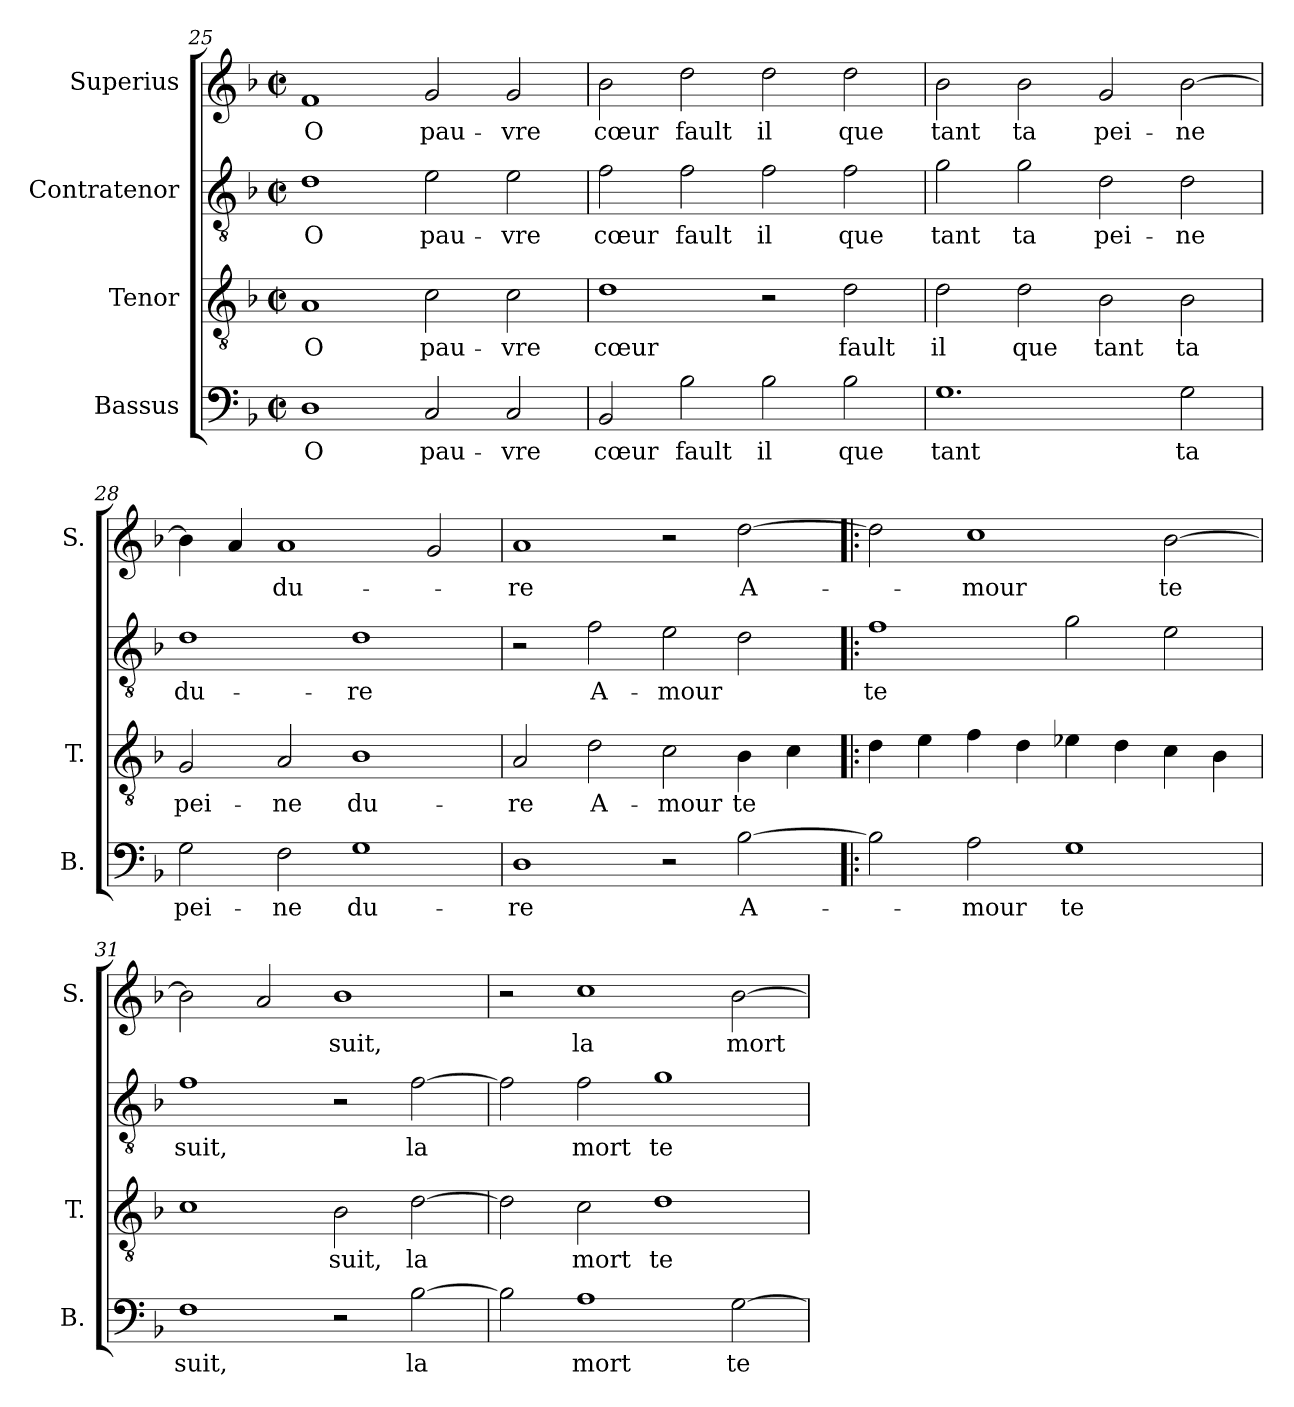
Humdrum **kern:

**kern	**text	**kern	**text	**kern	**text	**kern	**text
*part4	*part4	*part3	*part3	*part2	*part2	*part1	*part1
*staff4	*staff4	*staff3	*staff3	*staff2	*staff2	*staff1	*staff1
*I"Bassus	*	*I"Tenor	*	*I"Contratenor	*	*I"Superius	*
*I'B.	*	*I'T.	*	*	*	*I'S.	*
!!LO:LB:g=z
*clefF4	*	*clefGv2	*	*clefGv2	*	*clefG2	*
*k[b-]	*	*k[b-]	*	*k[b-]	*	*k[b-]	*
*F:	*	*F:	*	*F:	*	*F:	*
*M2/2	*	*M2/2	*	*M2/2	*	*M2/2	*
*met(c|)	*	*met(c|)	*	*met(c|)	*	*met(c|)	*
=25	=25	=25	=25	=25	=25	=25	=25
1D\	O	1A/	O	1d\	O	1f/	O
2C/	pau-	2c\	pau-	2e\	pau-	2g/	pau-
2C/	-vre	2c\	-vre	2e\	-vre	2g/	-vre
=26	=26	=26	=26	=26	=26	=26	=26
2BB-/	cœur	1d\	cœur	2f\	cœur	2b-\	cœur
2B-\	fault	.	.	2f\	fault	2dd\	fault
2B-\	il	2r	.	2f\	il	2dd\	il
2B-\	que	2d\	fault	2f\	que	2dd\	que
=27	=27	=27	=27	=27	=27	=27	=27
1.G\	tant	2d\	il	2g\	tant	2b-\	tant
.	.	2d\	que	2g\	ta	2b-\	ta
.	.	2B-\	tant	2d\	pei-	2g/	pei-
2G\	ta	2B-\	ta	2d\	-ne	[2b-\	-ne
=28	=28	=28	=28	=28	=28	=28	=28
2G\	pei-	2G/	pei-	1d\	du-	4b-\]	.
.	.	.	.	.	.	4a/	.
2F\	-ne	2A/	-ne	.	.	1a/	du-
1G\	du-	1B-\	du-	1d\	-re	.	.
.	.	.	.	.	.	2g/	.
=29	=29	=29	=29	=29	=29	=29	=29
1D\	-re	2A/	-re	2r	.	1a/	-re
.	.	2d\	A-	2f\	A-	.	.
2r	.	2c\	-mour	2e\	-mour	2r	.
[2B-\	A-	4B-\	te	2d\	.	[2dd\	A-
.	.	4c\	.	.	.	.	.
!!LO:PB:g=z
=30!|:	=30!|:	=30!|:	=30!|:	=30!|:	=30!|:	=30!|:	=30!|:
2B-\]	.	4d\	.	1f\	te	2dd\]	.
.	.	4e\	.	.	.	.	.
2A\	-mour	4f\	.	.	.	1cc\	-mour
.	.	4d\	.	.	.	.	.
1G\	te	4e-X\	.	2g\	.	.	.
.	.	4d\	.	.	.	.	.
.	.	4c\	.	2e\	.	[2b-\	te
.	.	4B-\	.	.	.	.	.
=31	=31	=31	=31	=31	=31	=31	=31
1F\	suit,	1c\	.	1f\	suit,	2b-\]	.
.	.	.	.	.	.	2a/	.
2r	.	2B-\	suit,	2r	.	1b-\	suit,
[2B-\	la	[2d\	la	[2f\	la	.	.
=32	=32	=32	=32	=32	=32	=32	=32
2B-\]	.	2d\]	.	2f\]	.	2r	.
1A\	mort	2c\	mort	2f\	mort	1cc\	la
.	.	1d\	te	1g\	te	.	.
[2G\	te	.	.	.	.	[2b-\	mort
=	=	=	=	=	=	=	=
*-	*-	*-	*-	*-	*-	*-	*-
